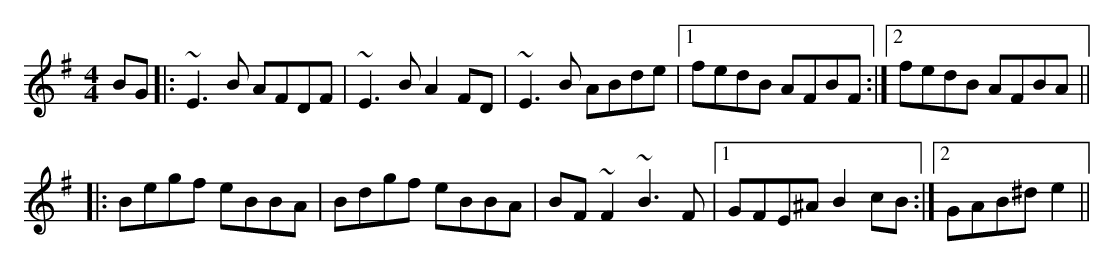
X:1
M:4/4
K:Emin
BG|:~E3B AFDF|~E3B A2FD|~E3B ABde|1 fedB AFBF:|2 fedB AFBA||
|:Begf eBBA|Bdgf eBBA|BF~F2 ~B3F|1 GFE^A B2cB:|2 GAB^d e2||
